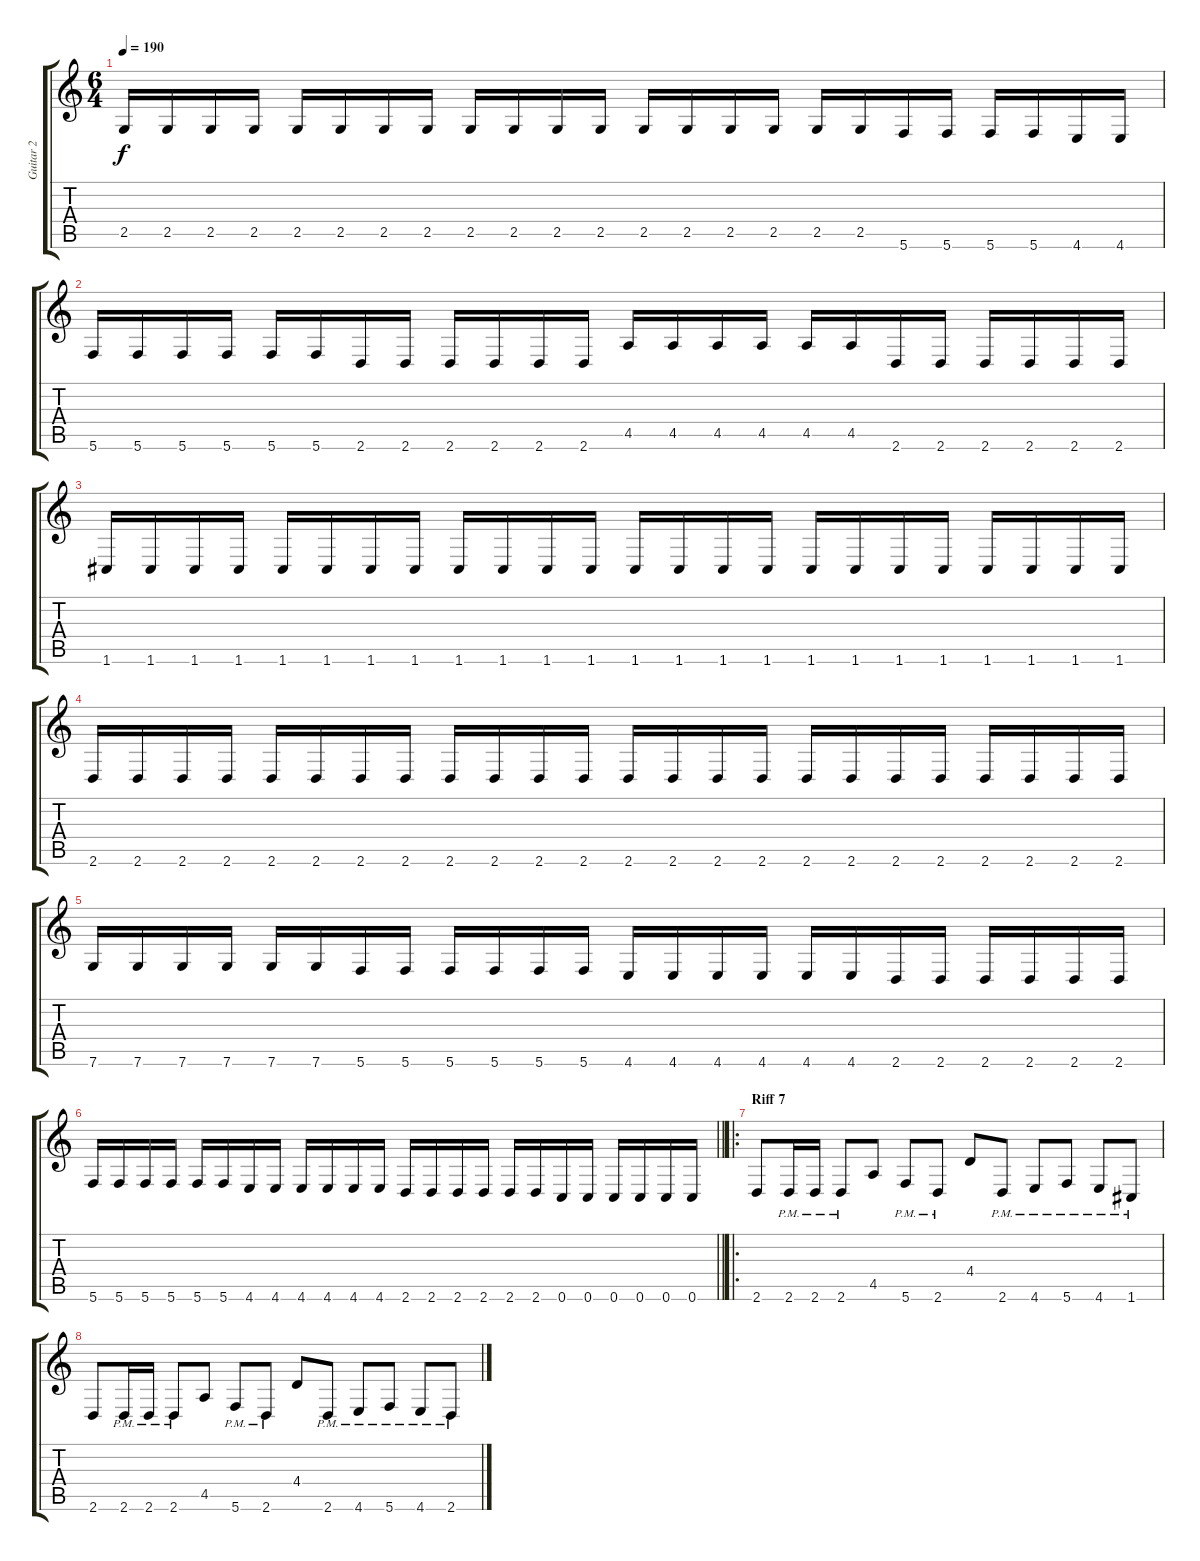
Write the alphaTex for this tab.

\track ("Guitar 2" "Guitar 2") {instrument distortionguitar}
\staff {score tabs}
\tuning (C4 G3 Eb3 Bb2 F2 C2) {hide}
\ts (6 4)
\tempo 190
\clef g2
\ks c
2.5.16{dy f} 2.5.16 2.5.16 2.5.16 2.5.16 2.5.16 2.5.16 2.5.16 2.5.16 2.5.16 2.5.16 2.5.16 2.5.16 2.5.16 2.5.16 2.5.16 2.5.16 2.5.16 5.6.16 5.6.16 5.6.16 5.6.16 4.6.16 4.6.16 |
5.6.16 5.6.16 5.6.16 5.6.16 5.6.16 5.6.16 2.6.16 2.6.16 2.6.16 2.6.16 2.6.16 2.6.16 4.5.16 4.5.16 4.5.16 4.5.16 4.5.16 4.5.16 2.6.16 2.6.16 2.6.16 2.6.16 2.6.16 2.6.16 |
1.6.16 1.6.16 1.6.16 1.6.16 1.6.16 1.6.16 1.6.16 1.6.16 1.6.16 1.6.16 1.6.16 1.6.16 1.6.16 1.6.16 1.6.16 1.6.16 1.6.16 1.6.16 1.6.16 1.6.16 1.6.16 1.6.16 1.6.16 1.6.16 |
2.6.16 2.6.16 2.6.16 2.6.16 2.6.16 2.6.16 2.6.16 2.6.16 2.6.16 2.6.16 2.6.16 2.6.16 2.6.16 2.6.16 2.6.16 2.6.16 2.6.16 2.6.16 2.6.16 2.6.16 2.6.16 2.6.16 2.6.16 2.6.16 |
7.6.16 7.6.16 7.6.16 7.6.16 7.6.16 7.6.16 5.6.16 5.6.16 5.6.16 5.6.16 5.6.16 5.6.16 4.6.16 4.6.16 4.6.16 4.6.16 4.6.16 4.6.16 2.6.16 2.6.16 2.6.16 2.6.16 2.6.16 2.6.16 |
\barLineRight lightlight
5.6.16 5.6.16 5.6.16 5.6.16 5.6.16 5.6.16 4.6.16 4.6.16 4.6.16 4.6.16 4.6.16 4.6.16 2.6.16 2.6.16 2.6.16 2.6.16 2.6.16 2.6.16 0.6.16 0.6.16 0.6.16 0.6.16 0.6.16 0.6.16 |
\ro
\section ("" "Riff 7")
2.6.8 2.6{pm}.16 2.6{pm}.16 2.6{pm}.8 4.5.8 5.6{pm}.8 2.6{pm}.8 4.4.8 2.6{pm}.8 4.6{pm}.8 5.6{pm}.8 4.6{pm}.8 1.6{pm}.8 |
2.6.8 2.6{pm}.16 2.6{pm}.16 2.6{pm}.8 4.5.8 5.6{pm}.8 2.6{pm}.8 4.4.8 2.6{pm}.8 4.6{pm}.8 5.6{pm}.8 4.6{pm}.8 2.6{pm}.8
